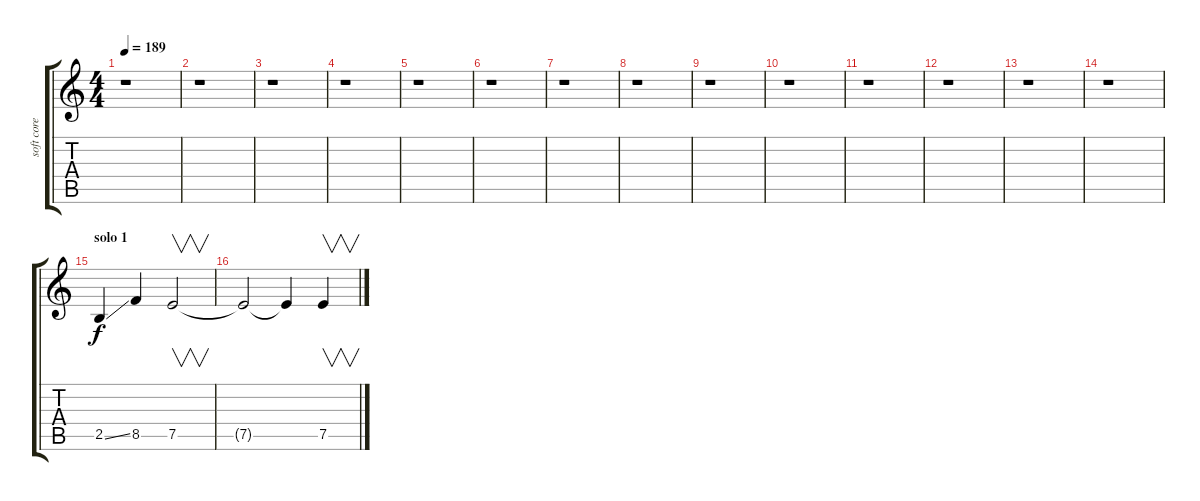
\track ("soft core" "soft core") {instrument overdrivenguitar}
\staff {score tabs}
\tuning (E4 B3 G3 D3 A2 E2) {hide}
\ts (4 4)
\tempo 189
\clef g2
\ks c
r.1{dy f} |
r.1 |
r.1 |
r.1 |
r.1 |
r.1 |
r.1 |
r.1 |
r.1 |
r.1 |
r.1 |
r.1 |
r.1 |
r.1 |
\section ("" "solo 1")
2.5{ss}.4 8.5.4 7.5.2{v} |
7.5{t}.2 7.5{t}.4 7.5.4{v}
